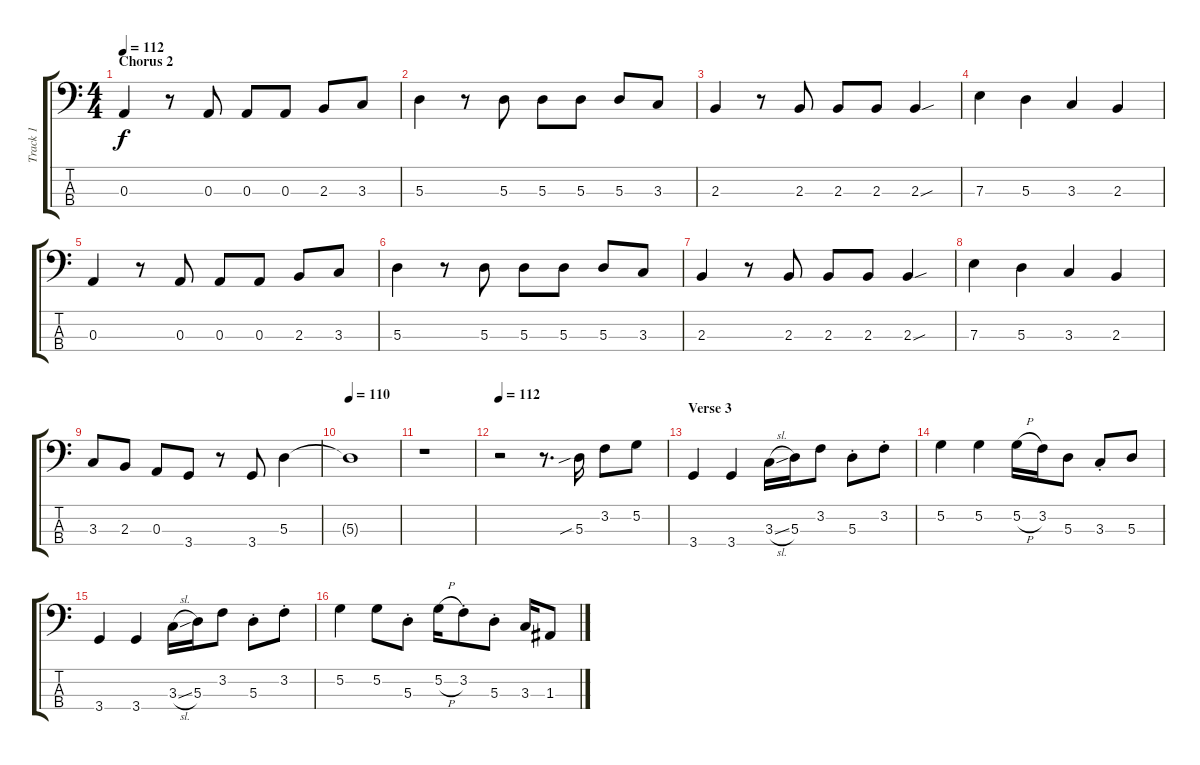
\track ("Track 1" "Track 1") {instrument electricbassfinger}
\staff {score tabs}
\tuning (G2 D2 A1 E1) {hide}
\ts (4 4)
\section ("" "Chorus 2")
\tempo 112
\clef f4
\ks c
0.3.4{dy f} r.8 0.3.8 0.3.8 0.3.8 2.3.8 3.3.8 |
5.3.4 r.8 5.3.8 5.3.8 5.3.8 5.3.8 3.3.8 |
2.3.4 r.8 2.3.8 2.3.8 2.3.8 2.3{sou}.4 |
7.3.4 5.3.4 3.3.4 2.3.4 |
0.3.4 r.8 0.3.8 0.3.8 0.3.8 2.3.8 3.3.8 |
5.3.4 r.8 5.3.8 5.3.8 5.3.8 5.3.8 3.3.8 |
2.3.4 r.8 2.3.8 2.3.8 2.3.8 2.3{sou}.4 |
7.3.4 5.3.4 3.3.4 2.3.4 |
3.3.8 2.3.8 0.3.8 3.4.8 r.8 3.4.8 5.3.4 |
\tempo 110
5.3{t}.1 |
r.1 |
\tempo 112
r.2 r.8{d} 5.3{sib}.16 3.2.8 5.2.8 |
\section ("" "Verse 3")
3.4.4 3.4.4 3.3{sl}.16 5.3.16 3.2.8 5.3{st}.8 3.2{st}.8 |
5.2.4 5.2.4 5.2{h}.16 3.2.16 5.3.8 3.3{st}.8 5.3.8 |
3.4.4 3.4.4 3.3{sl}.16 5.3.16 3.2.8 5.3{st}.8 3.2{st}.8 |
5.2.4 5.2.8 5.3{st}.8 5.2{h}.16 3.2{st}.8 5.3{st}.8 3.3.16 1.3.8
